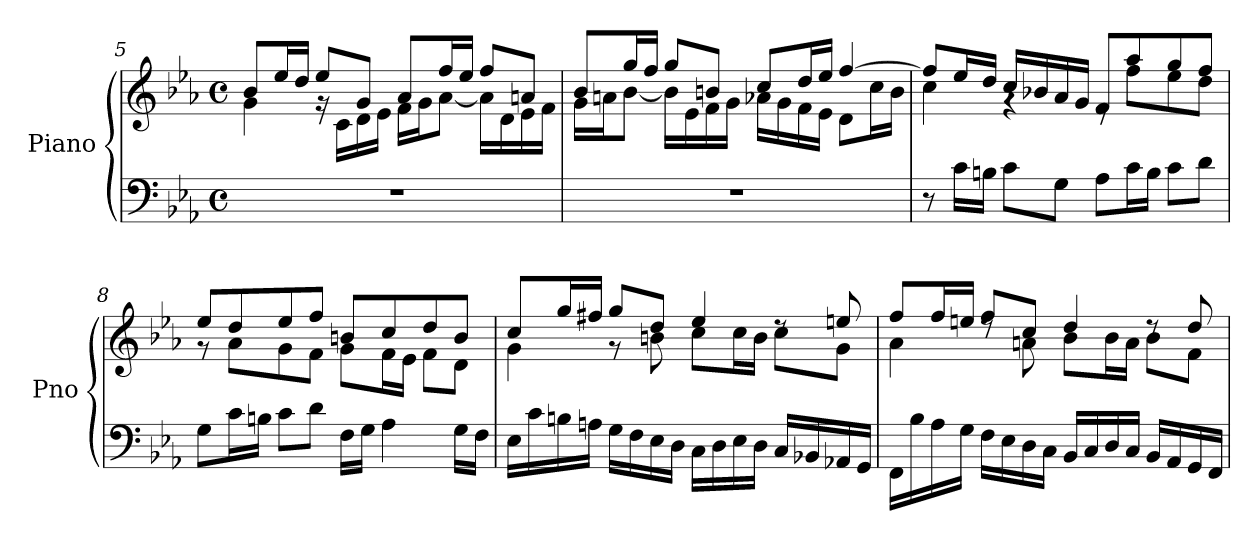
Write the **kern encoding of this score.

**kern	**kern
*part1	*part1
*staff2	*staff1
*I"Piano	*
*I'Pno	*
*clefF4	*clefG2
*k[b-e-a-]	*k[b-e-a-]
*M4/4	*M4/4
*met(c)	*met(c)
=5	=5
*	*^
1r	8b-/L	4g\
.	16ee-/L	.
.	16dd/JJ	.
.	8ee-/L	16rg
.	.	16c\LL
.	8g/J	16d\
.	.	16e-\JJ
.	8a-/L	16f\LL
.	.	16g\J
.	16ff/L	[8a-\J
.	16ee-/JJ	.
.	8ff/L	16a-\LL]
.	.	16d\
.	8an/J	16e-\
.	.	16f\JJ
=6	=6	=6
1r	8b-/L	16g\LL
.	.	16an\J
.	16gg/L	[8b-\J
.	16ff/JJ	.
.	8gg/L	16b-\LL]
.	.	16e-\
.	8bn/J	16f\
.	.	16g\JJ
.	8cc/L	16a-X\LL
.	.	16g\
.	16dd/L	16f\
.	16ee-/JJ	16e-\JJ
.	[4ff/	8d\L
.	.	16cc\L
.	.	16b\JJ
=7	=7	=7
8r	8ff/L]	4cc\
16c\LL	16ee-/L	.
16Bn\JJ	16dd/JJ	.
8c\L	16cc/LL	4rg
.	16b-X/	.
8G\J	16a-/	.
.	16g/JJ	.
8A-\L	8f/L	8re
16c\L	8aa-/	8ff\L
16B\JJ	.	.
8c\L	8gg/	8ee-\
8d\J	8ff/J	8dd\J
=8	=8	=8
8G\L	8ee-/L	8r
16c\L	8dd/	8a-\L
16Bn\JJ	.	.
8c\L	8ee-/	8g\
8d\J	8ff/J	8f\J
16F\LL	8bn/L	8g\L
16G\JJ	.	.
4A-\	8cc/	16f\L
.	.	16e-\JJ
.	8dd/	8f\L
16G\LL	8b/J	8d\J
16F\JJ	.	.
=9	=9	=9
16E-\LL	8cc/L	4g\
16c\	.	.
16Bn\	16gg/L	.
16An\JJ	16ff#X/JJ	.
16G\LL	8gg/L	8r
16F\	.	.
16E-\	8dd/J	8bn\
16D\JJ	.	.
16C\LL	4ee-/	8cc\L
16D\	.	.
16E-\	.	16cc\L
16D\JJ	.	16b\JJ
16C/LL	8rdd	8cc\L
16BB-X/	.	.
16AA-X/	8een/	8g\J
16GG/JJ	.	.
=10	=10	=10
16FF\LL	8ff/L	4a-\
16B-\	.	.
16A-\	16ff/L	.
16G\JJ	16een/JJ	.
16F\LL	8ff/L	8rdd
16E-\	.	.
16D\	8cc/J	8an\
16C\JJ	.	.
16BB-/LL	4dd/	8b-\L
16C/	.	.
16D/	.	16b-\L
16C/JJ	.	16a\JJ
16BB-/LL	8rdd	8b-\L
16AA-/	.	.
16GG/	8dd/	8f\J
16FF/JJ	.	.
*	*v	*v
=	=
*-	*-
